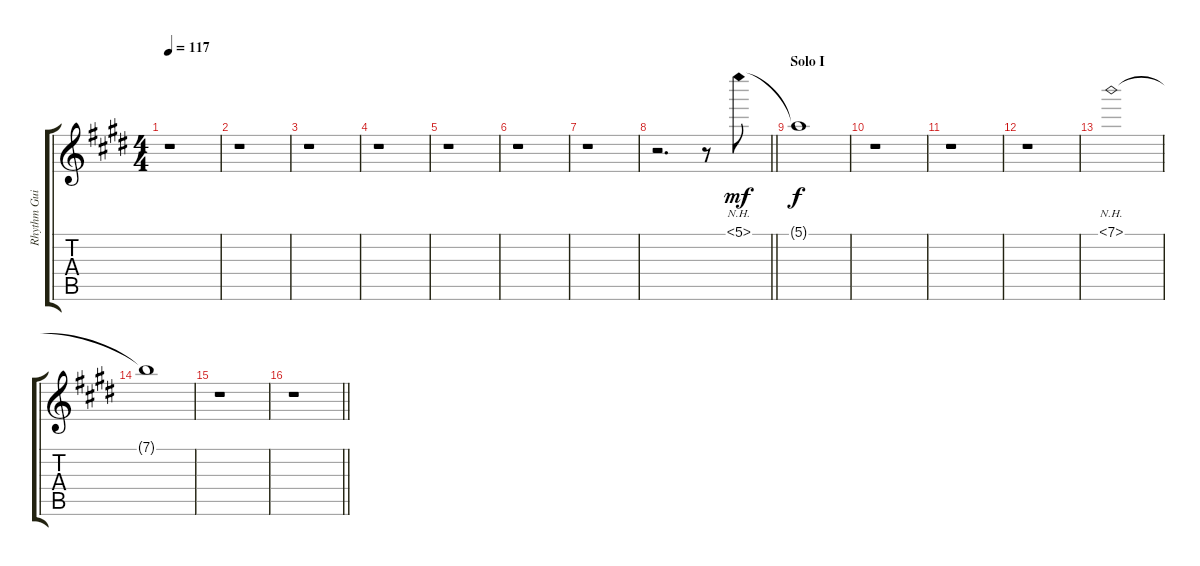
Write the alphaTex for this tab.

\track ("Rhythm Guitar" "Rhythm Gui") {instrument overdrivenguitar}
\staff {score tabs}
\tuning (E4 B3 G3 D3 A2 E2) {hide}
\ts (4 4)
\tempo 117
\clef g2
\ks c#minor
r.1{dy mf} |
r.1 |
r.1 |
r.1 |
r.1 |
r.1 |
r.1 |
\barLineRight lightlight
r.2{d} r.8 5.1{nh}.8 |
\section ("" "Solo I")
5.1{t}.1{dy f} |
r.1 |
r.1 |
r.1 |
7.1{nh}.1 |
7.1{t}.1 |
r.1 |
\barLineRight lightlight
r.1
